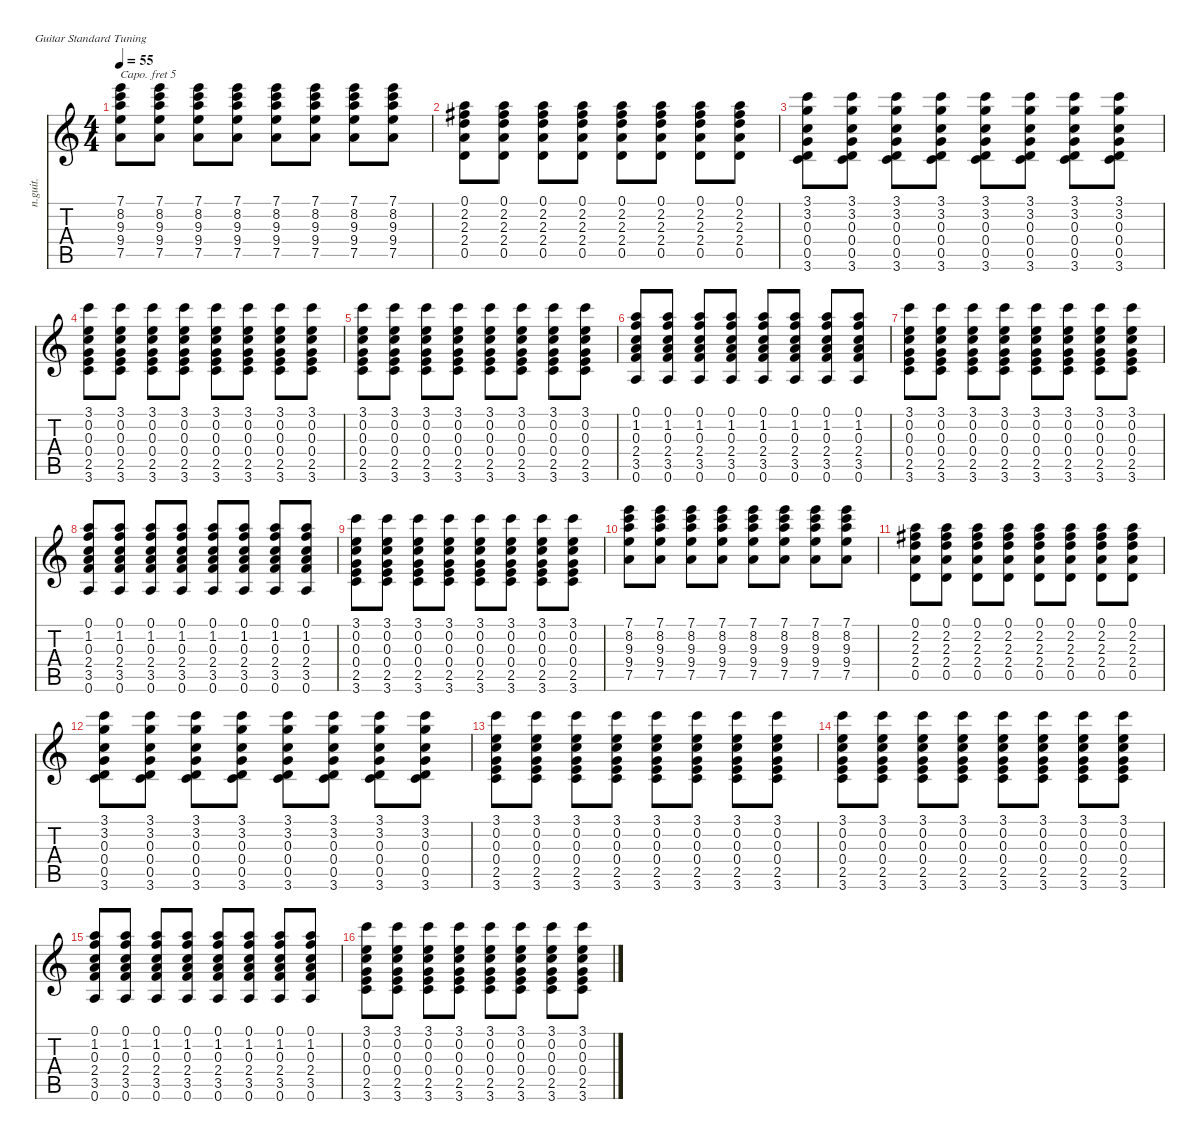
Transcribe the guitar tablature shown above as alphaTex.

\defaultSystemsLayout 4
\hideDynamics
\bracketExtendMode nobrackets
\track ("Guitare 1" "n.guit.") {instrument acousticguitarnylon}
\staff {score tabs}
\capo 5
\tuning (E4 B3 G3 D3 A2 E2)
\ts (4 4)
\tempo 55
\clef g2
\ks c
(7.1 8.2 9.3 9.4 7.5).8{dy f beam Down} (7.1 8.2 9.3 9.4 7.5).8{beam Down} (7.1 8.2 9.3 9.4 7.5).8{beam Down} (7.1 8.2 9.3 9.4 7.5).8{beam Down} (7.1 8.2 9.3 9.4 7.5).8{beam Down} (7.1 8.2 9.3 9.4 7.5).8{beam Down} (7.1 8.2 9.3 9.4 7.5).8{beam Down} (7.1 8.2 9.3 9.4 7.5).8{beam Down} |
(0.1 2.2{acc #} 2.3 2.4 0.5).8{beam Down} (0.1 2.2{acc #} 2.3 2.4 0.5).8{beam Down} (0.1 2.2{acc #} 2.3 2.4 0.5).8{beam Down} (0.1 2.2{acc #} 2.3 2.4 0.5).8{beam Down} (0.1 2.2{acc #} 2.3 2.4 0.5).8{beam Down} (0.1 2.2{acc #} 2.3 2.4 0.5).8{beam Down} (0.1 2.2{acc #} 2.3 2.4 0.5).8{beam Down} (0.1 2.2{acc #} 2.3 2.4 0.5).8{beam Down} |
(3.1 3.2 0.3 0.4 0.5 3.6).8{beam Down} (3.1 3.2 0.3 0.4 0.5 3.6).8{beam Down} (3.1 3.2 0.3 0.4 0.5 3.6).8{beam Down} (3.1 3.2 0.3 0.4 0.5 3.6).8{beam Down} (3.1 3.2 0.3 0.4 0.5 3.6).8{beam Down} (3.1 3.2 0.3 0.4 0.5 3.6).8{beam Down} (3.1 3.2 0.3 0.4 0.5 3.6).8{beam Down} (3.1 3.2 0.3 0.4 0.5 3.6).8{beam Down} |
(3.1 0.2 0.3 0.4 2.5 3.6).8{beam Down} (3.1 0.2 0.3 0.4 2.5 3.6).8{beam Down} (3.1 0.2 0.3 0.4 2.5 3.6).8{beam Down} (3.1 0.2 0.3 0.4 2.5 3.6).8{beam Down} (3.1 0.2 0.3 0.4 2.5 3.6).8{beam Down} (3.1 0.2 0.3 0.4 2.5 3.6).8{beam Down} (3.1 0.2 0.3 0.4 2.5 3.6).8{beam Down} (3.1 0.2 0.3 0.4 2.5 3.6).8{beam Down} |
(3.1 0.2 0.3 0.4 2.5 3.6).8{beam Down} (3.1 0.2 0.3 0.4 2.5 3.6).8{beam Down} (3.1 0.2 0.3 0.4 2.5 3.6).8{beam Down} (3.1 0.2 0.3 0.4 2.5 3.6).8{beam Down} (3.1 0.2 0.3 0.4 2.5 3.6).8{beam Down} (3.1 0.2 0.3 0.4 2.5 3.6).8{beam Down} (3.1 0.2 0.3 0.4 2.5 3.6).8{beam Down} (3.1 0.2 0.3 0.4 2.5 3.6).8{beam Down} |
(0.1 1.2 0.3 2.4 3.5 0.6).8{beam Up} (0.1 1.2 0.3 2.4 3.5 0.6).8{beam Up} (0.1 1.2 0.3 2.4 3.5 0.6).8{beam Up} (0.1 1.2 0.3 2.4 3.5 0.6).8{beam Up} (0.1 1.2 0.3 2.4 3.5 0.6).8{beam Up} (0.1 1.2 0.3 2.4 3.5 0.6).8{beam Up} (0.1 1.2 0.3 2.4 3.5 0.6).8{beam Up} (0.1 1.2 0.3 2.4 3.5 0.6).8{beam Up} |
(3.1 0.2 0.3 0.4 2.5 3.6).8{beam Down} (3.1 0.2 0.3 0.4 2.5 3.6).8{beam Down} (3.1 0.2 0.3 0.4 2.5 3.6).8{beam Down} (3.1 0.2 0.3 0.4 2.5 3.6).8{beam Down} (3.1 0.2 0.3 0.4 2.5 3.6).8{beam Down} (3.1 0.2 0.3 0.4 2.5 3.6).8{beam Down} (3.1 0.2 0.3 0.4 2.5 3.6).8{beam Down} (3.1 0.2 0.3 0.4 2.5 3.6).8{beam Down} |
(0.1 1.2 0.3 2.4 3.5 0.6).8{beam Up} (0.1 1.2 0.3 2.4 3.5 0.6).8{beam Up} (0.1 1.2 0.3 2.4 3.5 0.6).8{beam Up} (0.1 1.2 0.3 2.4 3.5 0.6).8{beam Up} (0.1 1.2 0.3 2.4 3.5 0.6).8{beam Up} (0.1 1.2 0.3 2.4 3.5 0.6).8{beam Up} (0.1 1.2 0.3 2.4 3.5 0.6).8{beam Up} (0.1 1.2 0.3 2.4 3.5 0.6).8{beam Up} |
(3.1 0.2 0.3 0.4 2.5 3.6).8{beam Down} (3.1 0.2 0.3 0.4 2.5 3.6).8{beam Down} (3.1 0.2 0.3 0.4 2.5 3.6).8{beam Down} (3.1 0.2 0.3 0.4 2.5 3.6).8{beam Down} (3.1 0.2 0.3 0.4 2.5 3.6).8{beam Down} (3.1 0.2 0.3 0.4 2.5 3.6).8{beam Down} (3.1 0.2 0.3 0.4 2.5 3.6).8{beam Down} (3.1 0.2 0.3 0.4 2.5 3.6).8{beam Down} |
(7.1 8.2 9.3 9.4 7.5).8{beam Down} (7.1 8.2 9.3 9.4 7.5).8{beam Down} (7.1 8.2 9.3 9.4 7.5).8{beam Down} (7.1 8.2 9.3 9.4 7.5).8{beam Down} (7.1 8.2 9.3 9.4 7.5).8{beam Down} (7.1 8.2 9.3 9.4 7.5).8{beam Down} (7.1 8.2 9.3 9.4 7.5).8{beam Down} (7.1 8.2 9.3 9.4 7.5).8{beam Down} |
(0.1 2.2{acc #} 2.3 2.4 0.5).8{beam Down} (0.1 2.2{acc #} 2.3 2.4 0.5).8{beam Down} (0.1 2.2{acc #} 2.3 2.4 0.5).8{beam Down} (0.1 2.2{acc #} 2.3 2.4 0.5).8{beam Down} (0.1 2.2{acc #} 2.3 2.4 0.5).8{beam Down} (0.1 2.2{acc #} 2.3 2.4 0.5).8{beam Down} (0.1 2.2{acc #} 2.3 2.4 0.5).8{beam Down} (0.1 2.2{acc #} 2.3 2.4 0.5).8{beam Down} |
(3.1 3.2 0.3 0.4 0.5 3.6).8{beam Down} (3.1 3.2 0.3 0.4 0.5 3.6).8{beam Down} (3.1 3.2 0.3 0.4 0.5 3.6).8{beam Down} (3.1 3.2 0.3 0.4 0.5 3.6).8{beam Down} (3.1 3.2 0.3 0.4 0.5 3.6).8{beam Down} (3.1 3.2 0.3 0.4 0.5 3.6).8{beam Down} (3.1 3.2 0.3 0.4 0.5 3.6).8{beam Down} (3.1 3.2 0.3 0.4 0.5 3.6).8{beam Down} |
(3.1 0.2 0.3 0.4 2.5 3.6).8{beam Down} (3.1 0.2 0.3 0.4 2.5 3.6).8{beam Down} (3.1 0.2 0.3 0.4 2.5 3.6).8{beam Down} (3.1 0.2 0.3 0.4 2.5 3.6).8{beam Down} (3.1 0.2 0.3 0.4 2.5 3.6).8{beam Down} (3.1 0.2 0.3 0.4 2.5 3.6).8{beam Down} (3.1 0.2 0.3 0.4 2.5 3.6).8{beam Down} (3.1 0.2 0.3 0.4 2.5 3.6).8{beam Down} |
(3.1 0.2 0.3 0.4 2.5 3.6).8{beam Down} (3.1 0.2 0.3 0.4 2.5 3.6).8{beam Down} (3.1 0.2 0.3 0.4 2.5 3.6).8{beam Down} (3.1 0.2 0.3 0.4 2.5 3.6).8{beam Down} (3.1 0.2 0.3 0.4 2.5 3.6).8{beam Down} (3.1 0.2 0.3 0.4 2.5 3.6).8{beam Down} (3.1 0.2 0.3 0.4 2.5 3.6).8{beam Down} (3.1 0.2 0.3 0.4 2.5 3.6).8{beam Down} |
(0.1 1.2 0.3 2.4 3.5 0.6).8{beam Up} (0.1 1.2 0.3 2.4 3.5 0.6).8{beam Up} (0.1 1.2 0.3 2.4 3.5 0.6).8{beam Up} (0.1 1.2 0.3 2.4 3.5 0.6).8{beam Up} (0.1 1.2 0.3 2.4 3.5 0.6).8{beam Up} (0.1 1.2 0.3 2.4 3.5 0.6).8{beam Up} (0.1 1.2 0.3 2.4 3.5 0.6).8{beam Up} (0.1 1.2 0.3 2.4 3.5 0.6).8{beam Up} |
(3.1 0.2 0.3 0.4 2.5 3.6).8{beam Down} (3.1 0.2 0.3 0.4 2.5 3.6).8{beam Down} (3.1 0.2 0.3 0.4 2.5 3.6).8{beam Down} (3.1 0.2 0.3 0.4 2.5 3.6).8{beam Down} (3.1 0.2 0.3 0.4 2.5 3.6).8{beam Down} (3.1 0.2 0.3 0.4 2.5 3.6).8{beam Down} (3.1 0.2 0.3 0.4 2.5 3.6).8{beam Down} (3.1 0.2 0.3 0.4 2.5 3.6).8{beam Down}
